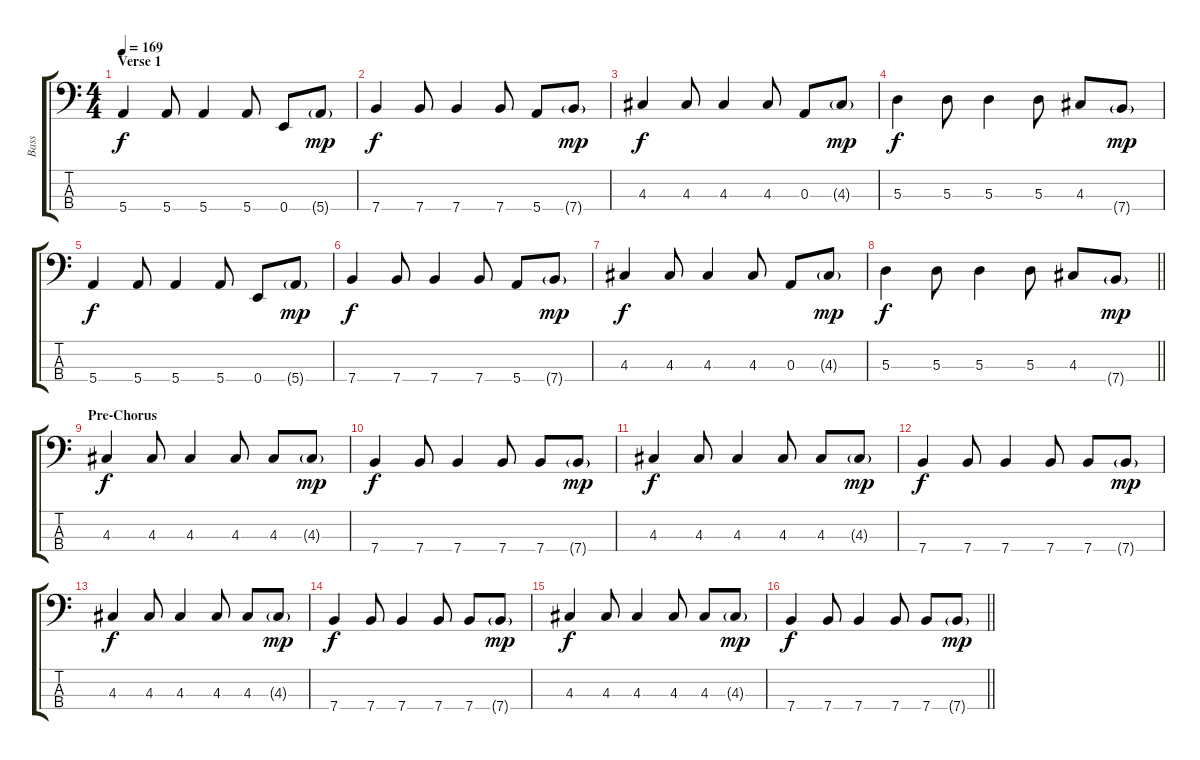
\track ("Bass" "Bass") {instrument electricbassfinger}
\staff {score tabs}
\tuning (G2 D2 A1 E1) {hide}
\ts (4 4)
\section ("" "Verse 1")
\tempo 169
\clef f4
\ks c
5.4.4{dy f} 5.4.8 5.4.4 5.4.8 0.4.8 5.4{g}.8{dy mp} |
7.4.4{dy f} 7.4.8 7.4.4 7.4.8 5.4.8 7.4{g}.8{dy mp} |
4.3.4{dy f} 4.3.8 4.3.4 4.3.8 0.3.8 4.3{g}.8{dy mp} |
5.3.4{dy f} 5.3.8 5.3.4 5.3.8 4.3.8 7.4{g}.8{dy mp} |
5.4.4{dy f} 5.4.8 5.4.4 5.4.8 0.4.8 5.4{g}.8{dy mp} |
7.4.4{dy f} 7.4.8 7.4.4 7.4.8 5.4.8 7.4{g}.8{dy mp} |
4.3.4{dy f} 4.3.8 4.3.4 4.3.8 0.3.8 4.3{g}.8{dy mp} |
\barLineRight lightlight
5.3.4{dy f} 5.3.8 5.3.4 5.3.8 4.3.8 7.4{g}.8{dy mp} |
\section ("" "Pre-Chorus")
4.3.4{dy f} 4.3.8 4.3.4 4.3.8 4.3.8 4.3{g}.8{dy mp} |
7.4.4{dy f} 7.4.8 7.4.4 7.4.8 7.4.8 7.4{g}.8{dy mp} |
4.3.4{dy f} 4.3.8 4.3.4 4.3.8 4.3.8 4.3{g}.8{dy mp} |
7.4.4{dy f} 7.4.8 7.4.4 7.4.8 7.4.8 7.4{g}.8{dy mp} |
4.3.4{dy f} 4.3.8 4.3.4 4.3.8 4.3.8 4.3{g}.8{dy mp} |
7.4.4{dy f} 7.4.8 7.4.4 7.4.8 7.4.8 7.4{g}.8{dy mp} |
4.3.4{dy f} 4.3.8 4.3.4 4.3.8 4.3.8 4.3{g}.8{dy mp} |
\barLineRight lightlight
7.4.4{dy f} 7.4.8 7.4.4 7.4.8 7.4.8 7.4{g}.8{dy mp}
